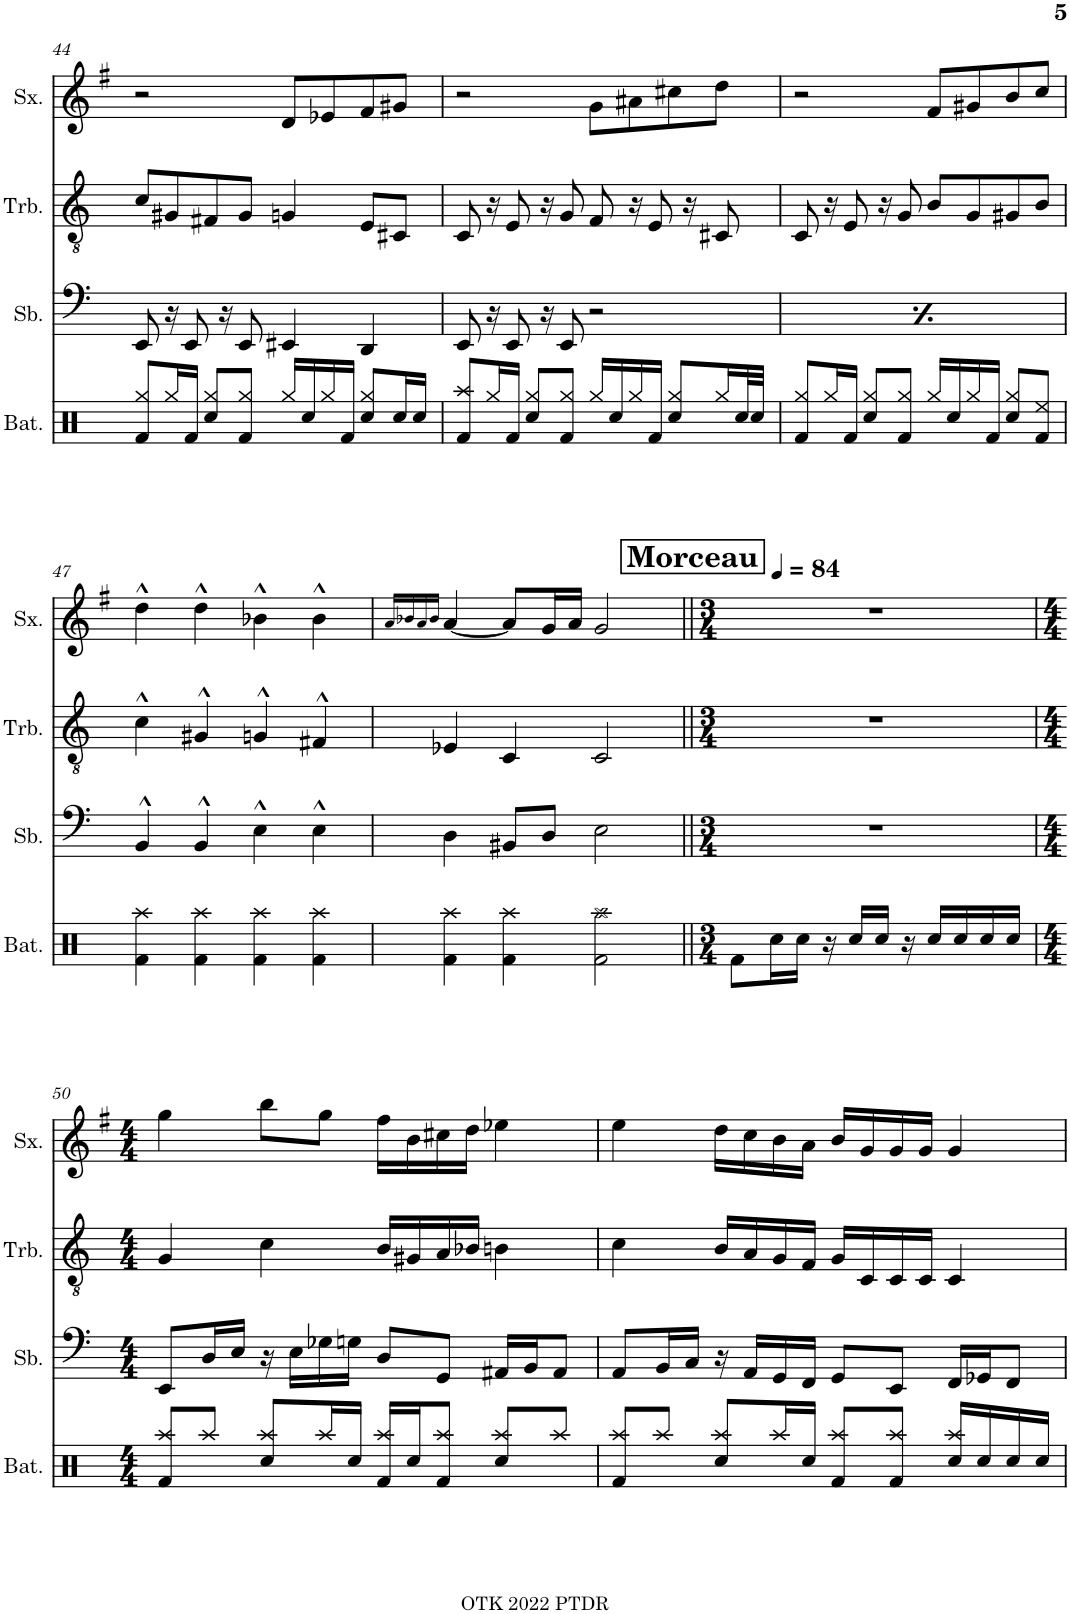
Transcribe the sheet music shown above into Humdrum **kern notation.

**kern	**kern	**kern
*part3	*part2	*part1
*staff3	*staff2	*staff1
*I"Sousaphone	*I"Trombone	*I"Saxmib
*	*I'Trb.	*I'Sx.
!!LO:PB:g=z
*clefF5	*clefGv2	*clefG2
*Trd1c2	*Trd1c2	*Trd5c9
*k[]	*k[]	*k[f#]
*M4/4	*M4/4	*M4/4
=44	=44	=44
8CC/	8c/L	2r
16r	8G#X/	.
8CC/	.	.
.	8F#X/	.
16r	.	.
8CC/	8G#/J	.
4CC#X/	4Gn/	8d/L
.	.	8e-X/
4BBB/	8E/L	8f#/
.	8C#X/J	8g#X/J
=45	=45	=45
8CC/	8C/	2r
16r	16r	.
8CC/	8E/	.
16r	16r	.
8CC/	8G/	.
2r	8F/	8g\L
.	16r	8a#X\
.	8E/	.
.	.	8cc#X\
.	16r	.
.	8C#X/	8dd\J
=46	=46	=46
8CC/	8C/	2r
16r	16r	.
8CC/	8E/	.
16r	16r	.
8CC/	8G/	.
2r	8B/L	8f#/L
.	8G/	8g#X/
.	8G#X/	8b/
.	8B/J	8cc/J
!!LO:LB:g=z
=47	=47	=47
4GG^^/	4c^^\	4dd^^\
4GG^^/	4G#X^^/	4dd^^\
4C^^\	4Gn^^/	4b-X^^\
4C^^\	4F#X^^/	4b-^^\
=48	=48	=48
.	.	16qa/LL
.	.	16qb-X/
.	.	16qa/
.	.	16qb-/JJ
4BB\	4E-X/	[4a/
8GG#X/L	4C/	8a/L]
8BB/J	.	16g/L
.	.	16a/JJ
2C\	2C/	2g/
=49||	=49||	=49||
*M3/4	*M3/4	*M3/4
2.r	2.r	2.r
!!LO:LB:g=z
=50	=50	=50
*M4/4	*M4/4	*M4/4
8CC/L	4G/	4gg\
16BB/L	.	.
16C/JJ	.	.
16r	4c\	8bb\L
16C\LL	.	.
16E-X\	.	8gg\J
16En\JJ	.	.
8BB/L	16B/LL	16ff#\LL
.	16G#X/	16b\
8EE/J	16A/	16cc#X\
.	16B-X/JJ	16dd\JJ
16FF#X/LL	4Bn\	4ee-X\
16GG/J	.	.
8FF#/J	.	.
=51	=51	=51
8FF/L	4c\	4ee\
16GG/L	.	.
16AA/JJ	.	.
16r	16B/LL	16dd\LL
16FF/LL	16A/	16cc\
16EE/	16G/	16b\
16DD/JJ	16F/JJ	16a\JJ
8EE/L	16G/LL	16b/LL
.	16C/	16g/
8CC/J	16C/	16g/
.	16C/JJ	16g/JJ
16DD/LL	4C/	4g/
16EE-X/J	.	.
8DD/J	.	.
=	=	=
*-	*-	*-
